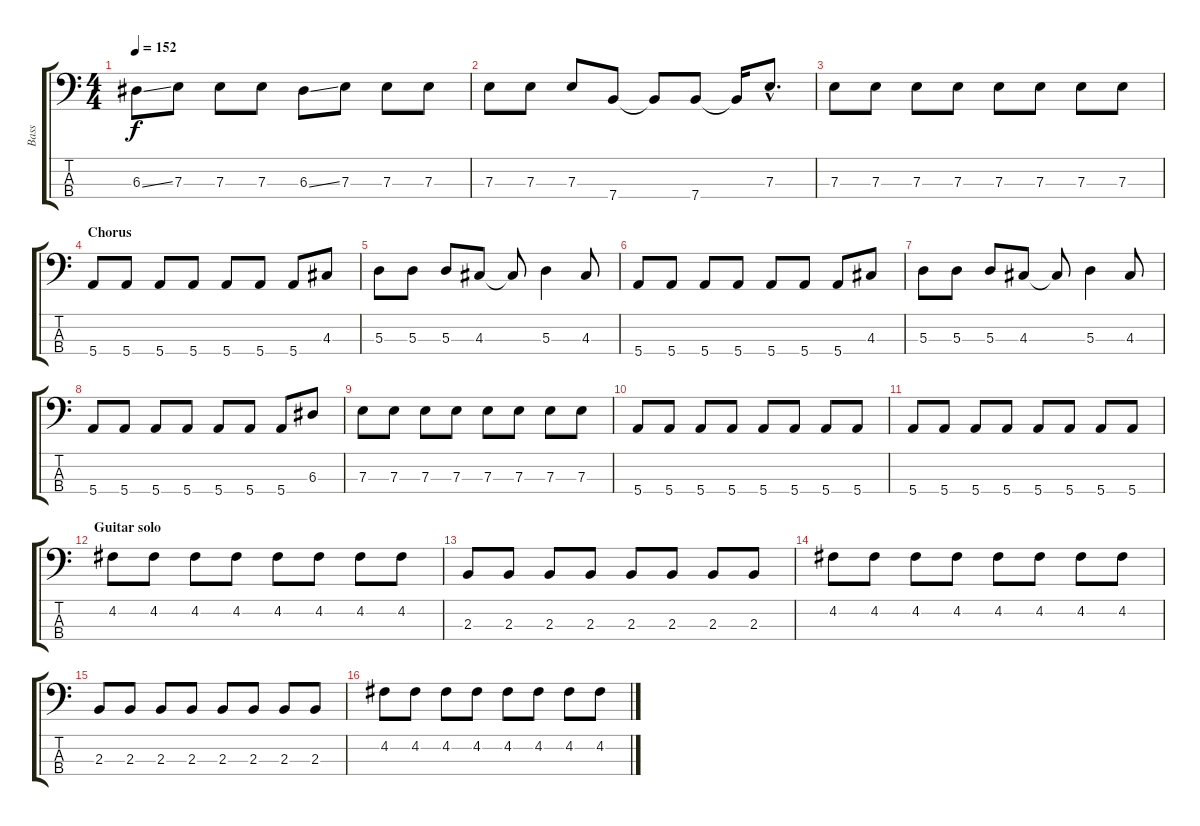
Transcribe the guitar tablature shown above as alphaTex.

\track ("Bass" "Bass") {instrument electricbasspick}
\staff {score tabs}
\tuning (G2 D2 A1 E1) {hide}
\ts (4 4)
\tempo 152
\clef f4
\ks c
6.3{ss}.8{dy f} 7.3.8 7.3.8 7.3.8 6.3{ss}.8 7.3.8 7.3.8 7.3.8 |
7.3.8 7.3.8 7.3.8 7.4.8 7.4{t}.8 7.4.8 7.4{t}.16 7.3{hac}.8{d} |
7.3.8 7.3.8 7.3.8 7.3.8 7.3.8 7.3.8 7.3.8 7.3.8 |
\section ("" "Chorus")
5.4.8 5.4.8 5.4.8 5.4.8 5.4.8 5.4.8 5.4.8 4.3.8 |
5.3.8 5.3.8 5.3.8 4.3.8 4.3{t}.8 5.3.4 4.3.8 |
5.4.8 5.4.8 5.4.8 5.4.8 5.4.8 5.4.8 5.4.8 4.3.8 |
5.3.8 5.3.8 5.3.8 4.3.8 4.3{t}.8 5.3.4 4.3.8 |
5.4.8 5.4.8 5.4.8 5.4.8 5.4.8 5.4.8 5.4.8 6.3.8 |
7.3.8 7.3.8 7.3.8 7.3.8 7.3.8 7.3.8 7.3.8 7.3.8 |
5.4.8 5.4.8 5.4.8 5.4.8 5.4.8 5.4.8 5.4.8 5.4.8 |
5.4.8 5.4.8 5.4.8 5.4.8 5.4.8 5.4.8 5.4.8 5.4.8 |
\section ("" "Guitar solo")
4.2.8 4.2.8 4.2.8 4.2.8 4.2.8 4.2.8 4.2.8 4.2.8 |
2.3.8 2.3.8 2.3.8 2.3.8 2.3.8 2.3.8 2.3.8 2.3.8 |
4.2.8 4.2.8 4.2.8 4.2.8 4.2.8 4.2.8 4.2.8 4.2.8 |
2.3.8 2.3.8 2.3.8 2.3.8 2.3.8 2.3.8 2.3.8 2.3.8 |
4.2.8 4.2.8 4.2.8 4.2.8 4.2.8 4.2.8 4.2.8 4.2.8
